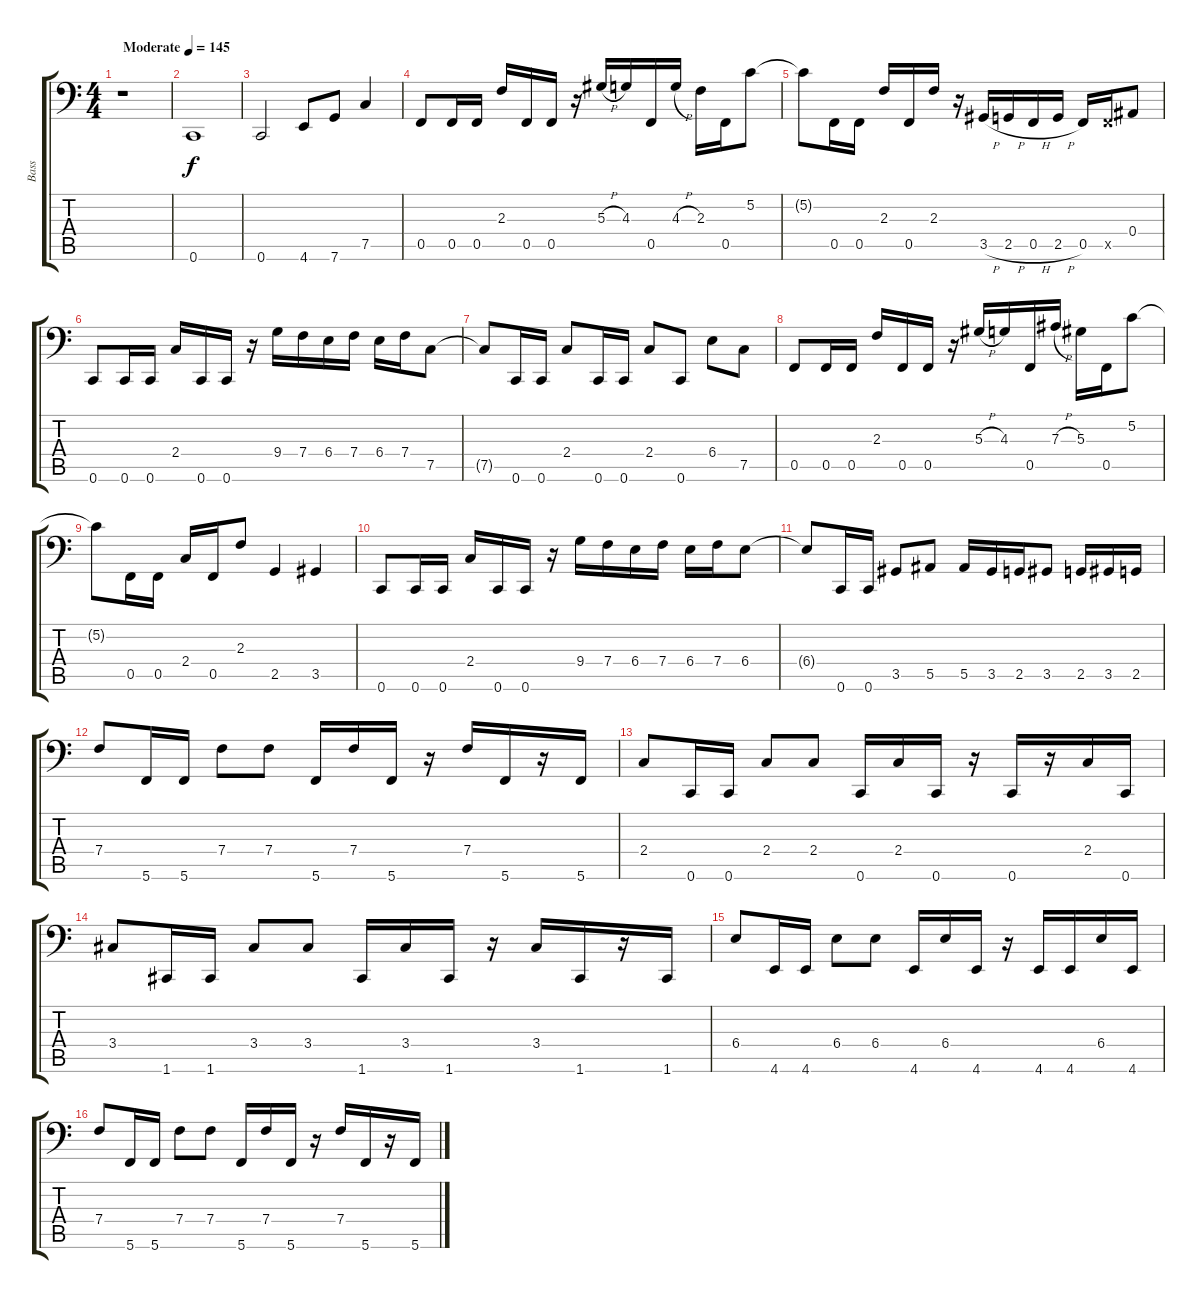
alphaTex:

\track ("Bass" "Bass") {instrument slapbass1}
\staff {score tabs}
\tuning (C3 G2 Eb2 Bb1 F1 C1) {hide}
\ts (4 4)
\tempo (145 "Moderate")
\clef f4
\ks c
r.1{dy f instrument slapbass1} |
0.6.1 |
0.6.2 4.6.8 7.6.8 7.5.4 |
0.5.8 0.5.16 0.5.16 2.3.16 0.5.16 0.5.16 r.16 5.3{h}.16 4.3.16 0.5.16 4.3{h}.16 2.3.16 0.5.16 5.2.8 |
5.2{t}.8 0.5.16 0.5.16 2.3.16 0.5.16 2.3.16 r.16 3.5{h}.16 2.5{h}.16 0.5{h}.16 2.5{h}.16 0.5.16 0.5{x}.16 0.4.8 |
0.6.8 0.6.16 0.6.16 2.4.16 0.6.16 0.6.16 r.16 9.4.16 7.4.16 6.4.16 7.4.16 6.4.16 7.4.16 7.5.8 |
7.5{t}.8 0.6.16 0.6.16 2.4.8 0.6.16 0.6.16 2.4.8 0.6.8 6.4.8 7.5.8 |
0.5.8 0.5.16 0.5.16 2.3.16 0.5.16 0.5.16 r.16 5.3{h}.16 4.3.16 0.5.16 7.3{h}.16 5.3.16 0.5.16 5.2.8 |
5.2{t}.8 0.5.16 0.5.16 2.4.16 0.5.16 2.3.8 2.5.4 3.5.4 |
0.6.8 0.6.16 0.6.16 2.4.16 0.6.16 0.6.16 r.16 9.4.16 7.4.16 6.4.16 7.4.16 6.4.16 7.4.16 6.4.8 |
6.4{t}.8 0.6.16 0.6.16 3.5.8 5.5.8 5.5.16 3.5.16 2.5.16 3.5.8 2.5.16 3.5.16 2.5.16 |
7.4.8 5.6.16 5.6.16 7.4.8 7.4.8 5.6.16 7.4.16 5.6.16 r.16 7.4.16 5.6.16 r.16 5.6.16 |
2.4.8 0.6.16 0.6.16 2.4.8 2.4.8 0.6.16 2.4.16 0.6.16 r.16 0.6.16 r.16 2.4.16 0.6.16 |
3.4.8 1.6.16 1.6.16 3.4.8 3.4.8 1.6.16 3.4.16 1.6.16 r.16 3.4.16 1.6.16 r.16 1.6.16 |
6.4.8 4.6.16 4.6.16 6.4.8 6.4.8 4.6.16 6.4.16 4.6.16 r.16 4.6.16 4.6.16 6.4.16 4.6.16 |
7.4.8 5.6.16 5.6.16 7.4.8 7.4.8 5.6.16 7.4.16 5.6.16 r.16 7.4.16 5.6.16 r.16 5.6.16
